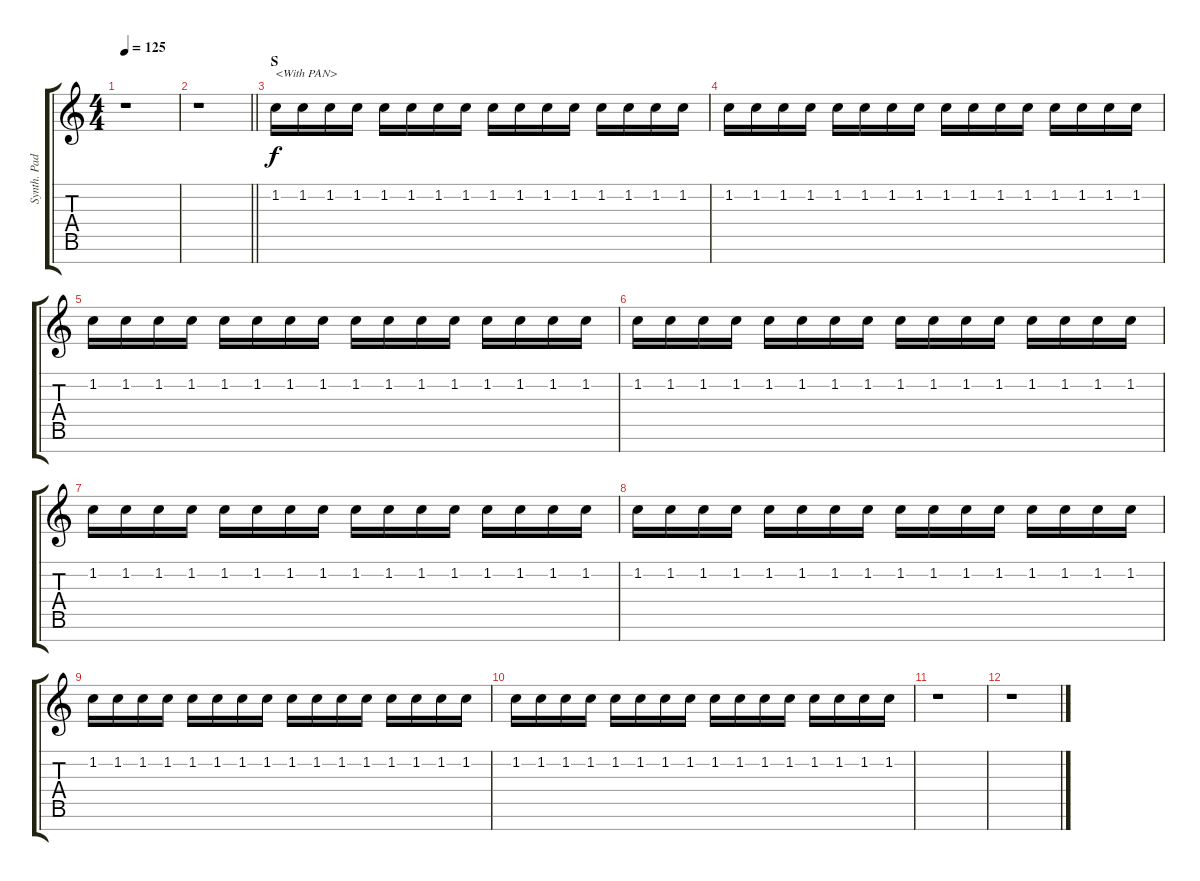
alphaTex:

\track ("Synth. Pad II" "Synth. Pad") {instrument pad1newage}
\staff {score tabs}
\tuning (E5 B4 G4 D4 A3 E3 B2) {hide}
\ts (4 4)
\tempo 125
\clef g2
\ks c
r.1{dy f} |
\barLineRight lightlight
r.1 |
\section ("" "S")
1.2.16{txt "<With PAN>"} 1.2.16 1.2.16 1.2.16 1.2.16 1.2.16 1.2.16 1.2.16 1.2.16 1.2.16 1.2.16 1.2.16 1.2.16 1.2.16 1.2.16 1.2.16 |
1.2.16 1.2.16 1.2.16 1.2.16 1.2.16 1.2.16 1.2.16 1.2.16 1.2.16 1.2.16 1.2.16 1.2.16 1.2.16 1.2.16 1.2.16 1.2.16 |
1.2.16 1.2.16 1.2.16 1.2.16 1.2.16 1.2.16 1.2.16 1.2.16 1.2.16 1.2.16 1.2.16 1.2.16 1.2.16 1.2.16 1.2.16 1.2.16 |
1.2.16 1.2.16 1.2.16 1.2.16 1.2.16 1.2.16 1.2.16 1.2.16 1.2.16 1.2.16 1.2.16 1.2.16 1.2.16 1.2.16 1.2.16 1.2.16 |
1.2.16 1.2.16 1.2.16 1.2.16 1.2.16 1.2.16 1.2.16 1.2.16 1.2.16 1.2.16 1.2.16 1.2.16 1.2.16 1.2.16 1.2.16 1.2.16 |
1.2.16 1.2.16 1.2.16 1.2.16 1.2.16 1.2.16 1.2.16 1.2.16 1.2.16 1.2.16 1.2.16 1.2.16 1.2.16 1.2.16 1.2.16 1.2.16 |
1.2.16 1.2.16 1.2.16 1.2.16 1.2.16 1.2.16 1.2.16 1.2.16 1.2.16 1.2.16 1.2.16 1.2.16 1.2.16 1.2.16 1.2.16 1.2.16 |
1.2.16 1.2.16 1.2.16 1.2.16 1.2.16 1.2.16 1.2.16 1.2.16 1.2.16 1.2.16 1.2.16 1.2.16 1.2.16 1.2.16 1.2.16 1.2.16 |
r.1 |
r.1
